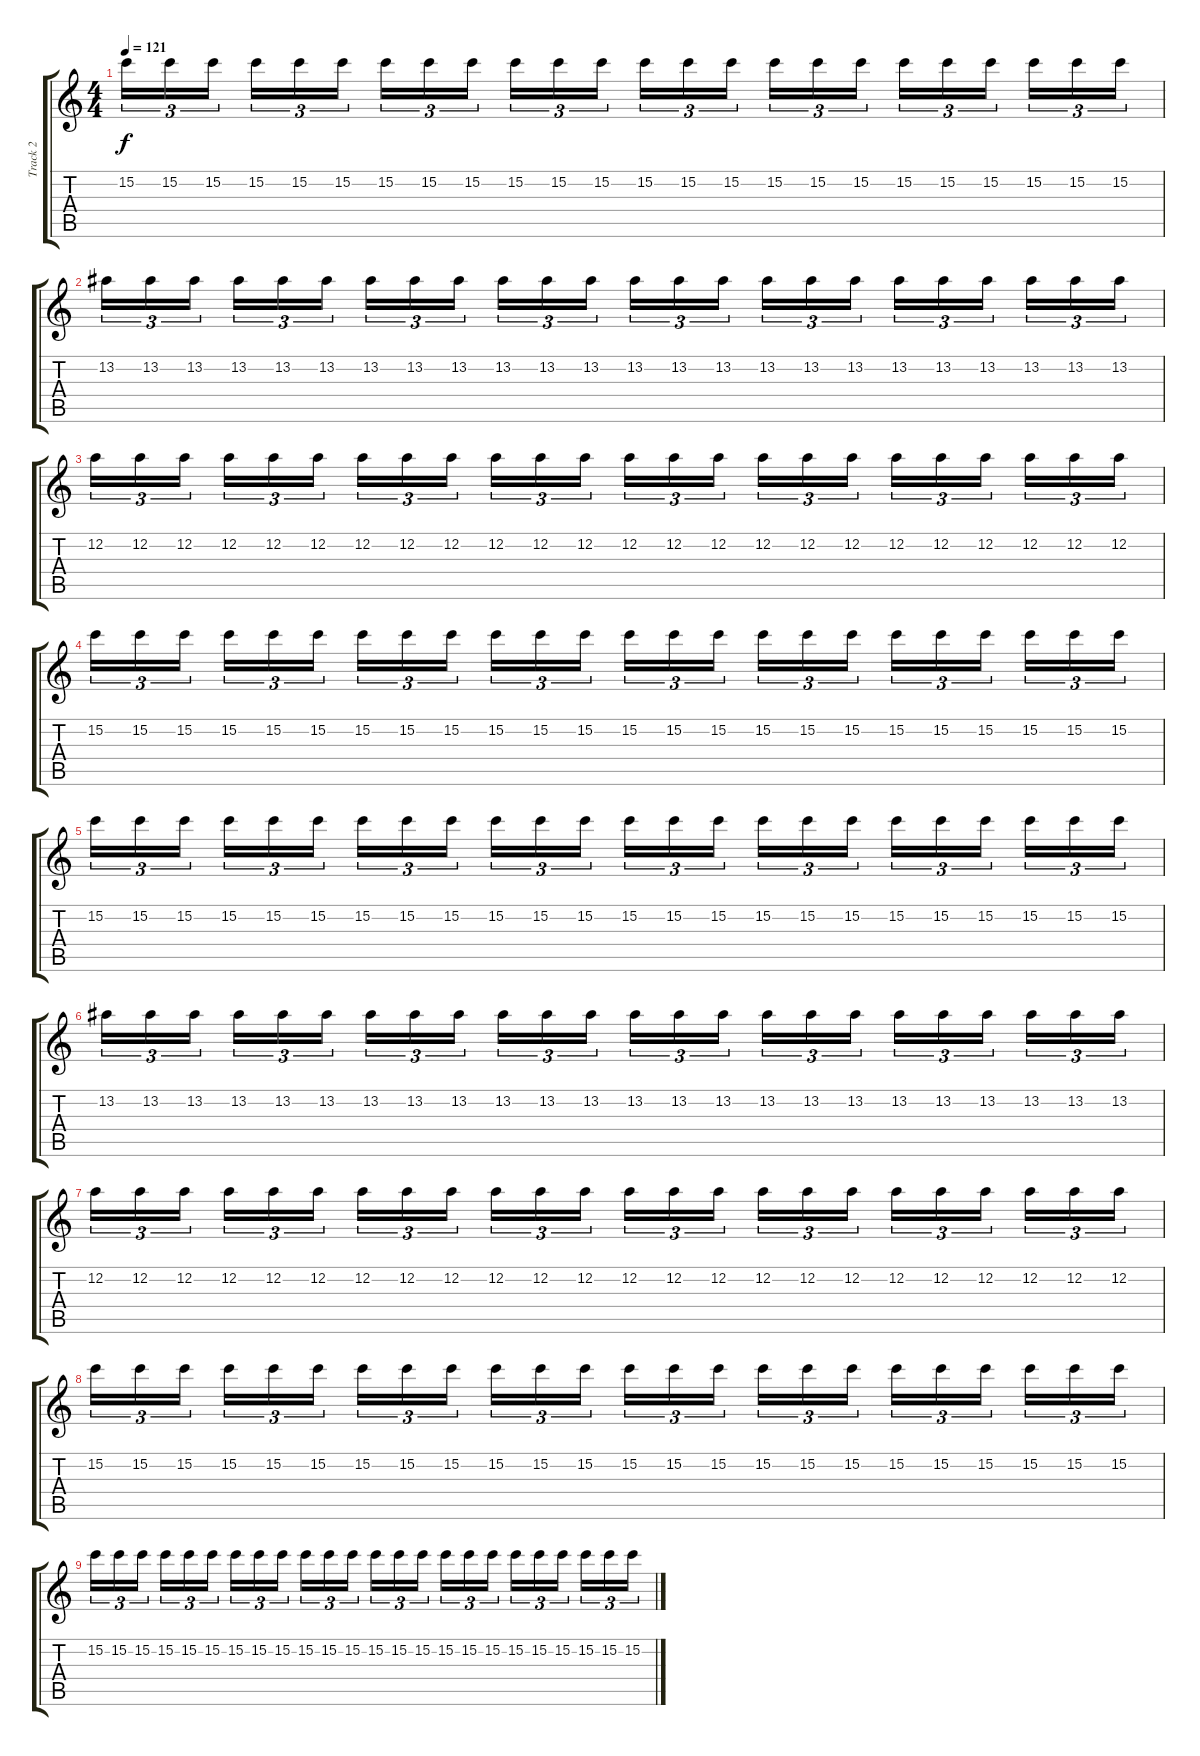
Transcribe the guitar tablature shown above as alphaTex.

\track ("Track 2" "Track 2") {instrument overdrivenguitar}
\staff {score tabs}
\tuning (D4 A3 F3 C3 G2 C2) {hide}
\ts (4 4)
\tempo 121
\clef g2
\ks c
15.2.16{tu (3 2) dy f} 15.2.16{tu (3 2)} 15.2.16{tu (3 2) beam splitsecondary} 15.2.16{tu (3 2)} 15.2.16{tu (3 2)} 15.2.16{tu (3 2)} 15.2.16{tu (3 2)} 15.2.16{tu (3 2)} 15.2.16{tu (3 2) beam splitsecondary} 15.2.16{tu (3 2)} 15.2.16{tu (3 2)} 15.2.16{tu (3 2)} 15.2.16{tu (3 2)} 15.2.16{tu (3 2)} 15.2.16{tu (3 2) beam splitsecondary} 15.2.16{tu (3 2)} 15.2.16{tu (3 2)} 15.2.16{tu (3 2)} 15.2.16{tu (3 2)} 15.2.16{tu (3 2)} 15.2.16{tu (3 2) beam splitsecondary} 15.2.16{tu (3 2)} 15.2.16{tu (3 2)} 15.2.16{tu (3 2)} |
13.2.16{tu (3 2)} 13.2.16{tu (3 2)} 13.2.16{tu (3 2) beam splitsecondary} 13.2.16{tu (3 2)} 13.2.16{tu (3 2)} 13.2.16{tu (3 2)} 13.2.16{tu (3 2)} 13.2.16{tu (3 2)} 13.2.16{tu (3 2) beam splitsecondary} 13.2.16{tu (3 2)} 13.2.16{tu (3 2)} 13.2.16{tu (3 2)} 13.2.16{tu (3 2)} 13.2.16{tu (3 2)} 13.2.16{tu (3 2) beam splitsecondary} 13.2.16{tu (3 2)} 13.2.16{tu (3 2)} 13.2.16{tu (3 2)} 13.2.16{tu (3 2)} 13.2.16{tu (3 2)} 13.2.16{tu (3 2) beam splitsecondary} 13.2.16{tu (3 2)} 13.2.16{tu (3 2)} 13.2.16{tu (3 2)} |
12.2.16{tu (3 2)} 12.2.16{tu (3 2)} 12.2.16{tu (3 2) beam splitsecondary} 12.2.16{tu (3 2)} 12.2.16{tu (3 2)} 12.2.16{tu (3 2)} 12.2.16{tu (3 2)} 12.2.16{tu (3 2)} 12.2.16{tu (3 2) beam splitsecondary} 12.2.16{tu (3 2)} 12.2.16{tu (3 2)} 12.2.16{tu (3 2)} 12.2.16{tu (3 2)} 12.2.16{tu (3 2)} 12.2.16{tu (3 2) beam splitsecondary} 12.2.16{tu (3 2)} 12.2.16{tu (3 2)} 12.2.16{tu (3 2)} 12.2.16{tu (3 2)} 12.2.16{tu (3 2)} 12.2.16{tu (3 2) beam splitsecondary} 12.2.16{tu (3 2)} 12.2.16{tu (3 2)} 12.2.16{tu (3 2)} |
15.2.16{tu (3 2)} 15.2.16{tu (3 2)} 15.2.16{tu (3 2) beam splitsecondary} 15.2.16{tu (3 2)} 15.2.16{tu (3 2)} 15.2.16{tu (3 2)} 15.2.16{tu (3 2)} 15.2.16{tu (3 2)} 15.2.16{tu (3 2) beam splitsecondary} 15.2.16{tu (3 2)} 15.2.16{tu (3 2)} 15.2.16{tu (3 2)} 15.2.16{tu (3 2)} 15.2.16{tu (3 2)} 15.2.16{tu (3 2) beam splitsecondary} 15.2.16{tu (3 2)} 15.2.16{tu (3 2)} 15.2.16{tu (3 2)} 15.2.16{tu (3 2)} 15.2.16{tu (3 2)} 15.2.16{tu (3 2) beam splitsecondary} 15.2.16{tu (3 2)} 15.2.16{tu (3 2)} 15.2.16{tu (3 2)} |
15.2.16{tu (3 2)} 15.2.16{tu (3 2)} 15.2.16{tu (3 2) beam splitsecondary} 15.2.16{tu (3 2)} 15.2.16{tu (3 2)} 15.2.16{tu (3 2)} 15.2.16{tu (3 2)} 15.2.16{tu (3 2)} 15.2.16{tu (3 2) beam splitsecondary} 15.2.16{tu (3 2)} 15.2.16{tu (3 2)} 15.2.16{tu (3 2)} 15.2.16{tu (3 2)} 15.2.16{tu (3 2)} 15.2.16{tu (3 2) beam splitsecondary} 15.2.16{tu (3 2)} 15.2.16{tu (3 2)} 15.2.16{tu (3 2)} 15.2.16{tu (3 2)} 15.2.16{tu (3 2)} 15.2.16{tu (3 2) beam splitsecondary} 15.2.16{tu (3 2)} 15.2.16{tu (3 2)} 15.2.16{tu (3 2)} |
13.2.16{tu (3 2)} 13.2.16{tu (3 2)} 13.2.16{tu (3 2) beam splitsecondary} 13.2.16{tu (3 2)} 13.2.16{tu (3 2)} 13.2.16{tu (3 2)} 13.2.16{tu (3 2)} 13.2.16{tu (3 2)} 13.2.16{tu (3 2) beam splitsecondary} 13.2.16{tu (3 2)} 13.2.16{tu (3 2)} 13.2.16{tu (3 2)} 13.2.16{tu (3 2)} 13.2.16{tu (3 2)} 13.2.16{tu (3 2) beam splitsecondary} 13.2.16{tu (3 2)} 13.2.16{tu (3 2)} 13.2.16{tu (3 2)} 13.2.16{tu (3 2)} 13.2.16{tu (3 2)} 13.2.16{tu (3 2) beam splitsecondary} 13.2.16{tu (3 2)} 13.2.16{tu (3 2)} 13.2.16{tu (3 2)} |
12.2.16{tu (3 2)} 12.2.16{tu (3 2)} 12.2.16{tu (3 2) beam splitsecondary} 12.2.16{tu (3 2)} 12.2.16{tu (3 2)} 12.2.16{tu (3 2)} 12.2.16{tu (3 2)} 12.2.16{tu (3 2)} 12.2.16{tu (3 2) beam splitsecondary} 12.2.16{tu (3 2)} 12.2.16{tu (3 2)} 12.2.16{tu (3 2)} 12.2.16{tu (3 2)} 12.2.16{tu (3 2)} 12.2.16{tu (3 2) beam splitsecondary} 12.2.16{tu (3 2)} 12.2.16{tu (3 2)} 12.2.16{tu (3 2)} 12.2.16{tu (3 2)} 12.2.16{tu (3 2)} 12.2.16{tu (3 2) beam splitsecondary} 12.2.16{tu (3 2)} 12.2.16{tu (3 2)} 12.2.16{tu (3 2)} |
15.2.16{tu (3 2)} 15.2.16{tu (3 2)} 15.2.16{tu (3 2) beam splitsecondary} 15.2.16{tu (3 2)} 15.2.16{tu (3 2)} 15.2.16{tu (3 2)} 15.2.16{tu (3 2)} 15.2.16{tu (3 2)} 15.2.16{tu (3 2) beam splitsecondary} 15.2.16{tu (3 2)} 15.2.16{tu (3 2)} 15.2.16{tu (3 2)} 15.2.16{tu (3 2)} 15.2.16{tu (3 2)} 15.2.16{tu (3 2) beam splitsecondary} 15.2.16{tu (3 2)} 15.2.16{tu (3 2)} 15.2.16{tu (3 2)} 15.2.16{tu (3 2)} 15.2.16{tu (3 2)} 15.2.16{tu (3 2) beam splitsecondary} 15.2.16{tu (3 2)} 15.2.16{tu (3 2)} 15.2.16{tu (3 2)} |
15.2.16{tu (3 2)} 15.2.16{tu (3 2)} 15.2.16{tu (3 2) beam splitsecondary} 15.2.16{tu (3 2)} 15.2.16{tu (3 2)} 15.2.16{tu (3 2)} 15.2.16{tu (3 2)} 15.2.16{tu (3 2)} 15.2.16{tu (3 2) beam splitsecondary} 15.2.16{tu (3 2)} 15.2.16{tu (3 2)} 15.2.16{tu (3 2)} 15.2.16{tu (3 2)} 15.2.16{tu (3 2)} 15.2.16{tu (3 2) beam splitsecondary} 15.2.16{tu (3 2)} 15.2.16{tu (3 2)} 15.2.16{tu (3 2)} 15.2.16{tu (3 2)} 15.2.16{tu (3 2)} 15.2.16{tu (3 2) beam splitsecondary} 15.2.16{tu (3 2)} 15.2.16{tu (3 2)} 15.2.16{tu (3 2)}
